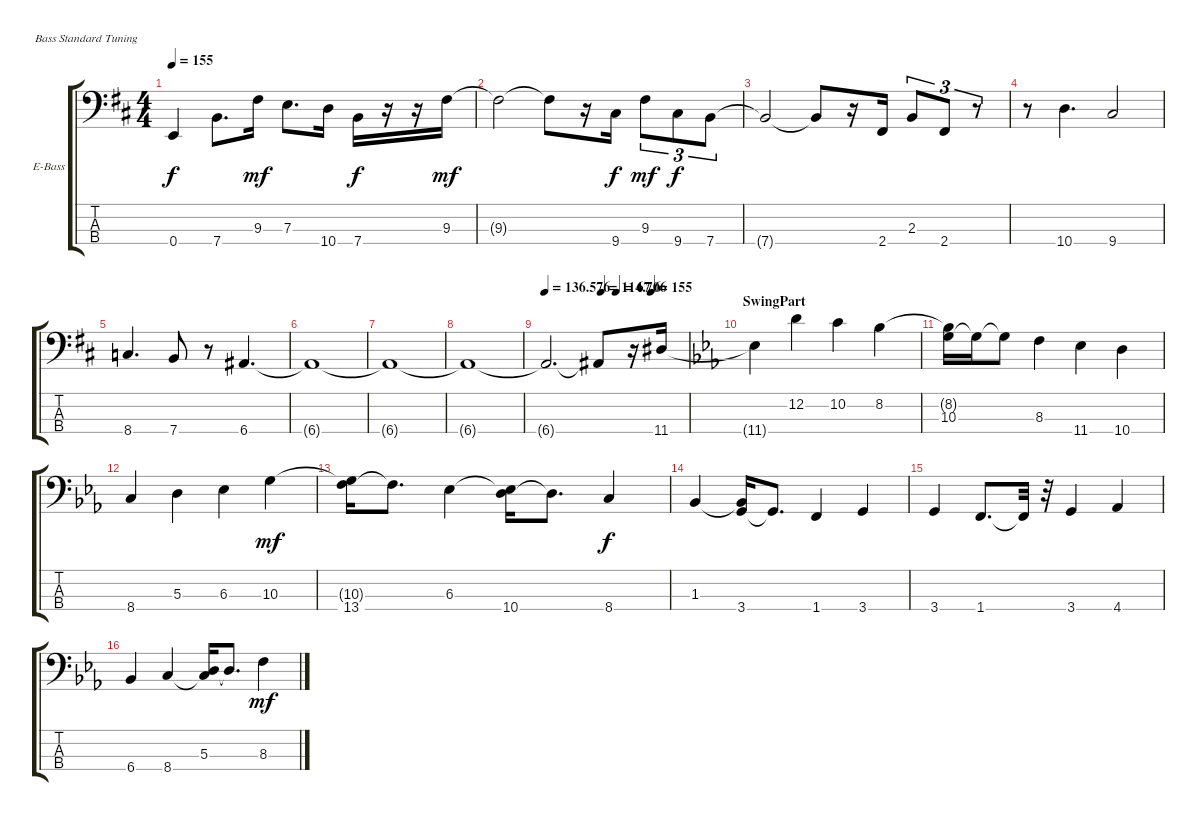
\bracketExtendMode groupsimilarinstruments
\firstSystemTrackNameOrientation horizontal
\otherSystemsTrackNameOrientation horizontal
\track ("Bass" "E-Bass") {instrument electricbassfinger}
\staff {score tabs}
\tuning (G2 D2 A1 E1)
\ts (4 4)
\tempo 155
\clef f4
\ks d
0.4{t}.4{dy f} 7.4.8{d} 9.3.16{dy mf} 7.3.8{d} 10.4.16 7.4.16{dy f} r.16 r.16 9.3.16{dy mf} |
9.3{t}.2 9.3{t}.8 r.16 9.4.16{dy f} 9.3.8{tu (3 2) dy mf} 9.4.8{tu (3 2) dy f} 7.4.8{tu (3 2)} |
7.4{t}.2 7.4{t}.8 r.16 2.4.16 2.3.8{tu (3 2)} 2.4.8{tu (3 2)} r.8{tu (3 2)} |
r.8 10.4.4{d} 9.4.2 |
8.4.4{d} 7.4.8 r.8 6.4.4{d} |
6.4{t}.1 |
6.4{t}.1 |
6.4{t}.1 |
\tempo
136.576
\tempo (114.706 0.39375)
\tempo (67.6 0.5)
\tempo (155 0.74375)
6.4{t}.2{d} 6.4{t}.8 r.16 11.4.16 |
\section ("" "SwingPart")
\ks eb
11.4{t}.4 12.2.4 10.2.4 8.2.4 |
(8.2{t} 10.3).16 10.3{t}.16 10.3{t}.8 8.3.4 11.4.4 10.4.4 |
8.4.4 5.3.4 6.3.4 10.3.4{dy mf} |
(10.3{t} 13.4).16 13.4{t}.8{d} 6.3.4 (10.4 6.3{t}).16 10.4{t}.8{d} 8.4.4{dy f} |
1.3.4 (3.4 1.3{t}).16 3.4{t}.8{d} 1.4.4 3.4.4 |
3.4.4 1.4.8{d} 1.4{t}.32 r.32 3.4.4 4.4.4 |
6.4.4 8.4.4 (8.4{t} 5.3).16 5.3{t}.8{d} 8.3.4{dy mf}
